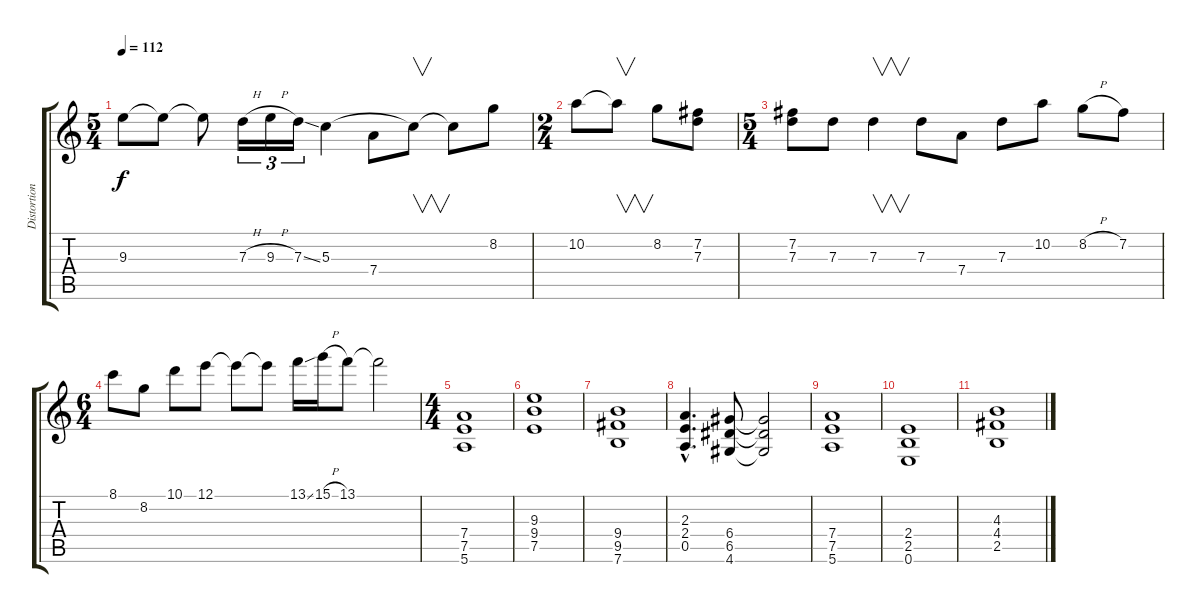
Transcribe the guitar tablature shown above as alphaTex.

\track ("Distortion Guitar" "Distortion") {instrument distortionguitar}
\staff {score tabs}
\tuning (E4 B3 G3 D3 A2 E2) {hide}
\ts (5 4)
\tempo 112
\clef g2
\ks c
9.3{t}.8{dy f} 9.3{t}.8 9.3{t}.8 7.3{h}.16{tu (3 2)} 9.3{h}.16{tu (3 2)} 7.3{ss}.16{tu (3 2)} 5.3.4 7.4{t}.8 5.3{t}.8{v} 5.3{t}.8 8.2.8 |
\ts (2 4)
10.2.8 10.2{t}.8{v} 8.2.8 (7.2 7.3).8 |
\ts (5 4)
(7.2 7.3).8 7.3.8 7.3.4{v} 7.3.8 7.4.8 7.3.8 10.2.8 8.2{h}.8 7.2.8 |
\ts (6 4)
8.1.8 8.2.8 10.1.8 12.1.8 12.1{t}.8 12.1{t}.8 13.1{ss}.16 15.1{h}.16 13.1.8 13.1{t}.2 |
\ts (4 4)
(7.4 7.5 5.6).1 |
(9.3 9.4 7.5).1 |
(9.4 9.5 7.6).1 |
(2.3{hac} 2.4{hac} 0.5{hac}).4{d} (6.4 6.5 4.6).8 (6.4{t} 6.5{t} 4.6{t}).2 |
(7.4 7.5 5.6).1 |
(2.4 2.5 0.6).1 |
(4.3 4.4 2.5).1
